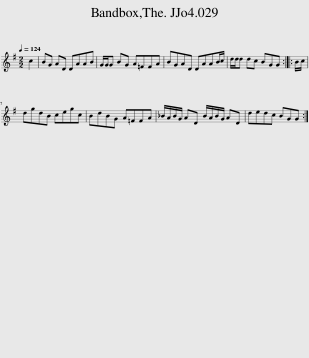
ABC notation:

X:1
L:1/8
Q:1/4=124
M:2/2
I:linebreak $
K:G
V:1 treble
V:1
 c2 | BG AD DAAB | G/G/G BG A=FFA | BGAD DAAB/c/ | d/d/d dc BGG :: %5
 B/c/ |$ dgdB cegc | BdBG A=FFA | _B/A/B/G/ AD B/A/B/G/ AD | dedc BGG :| %10
